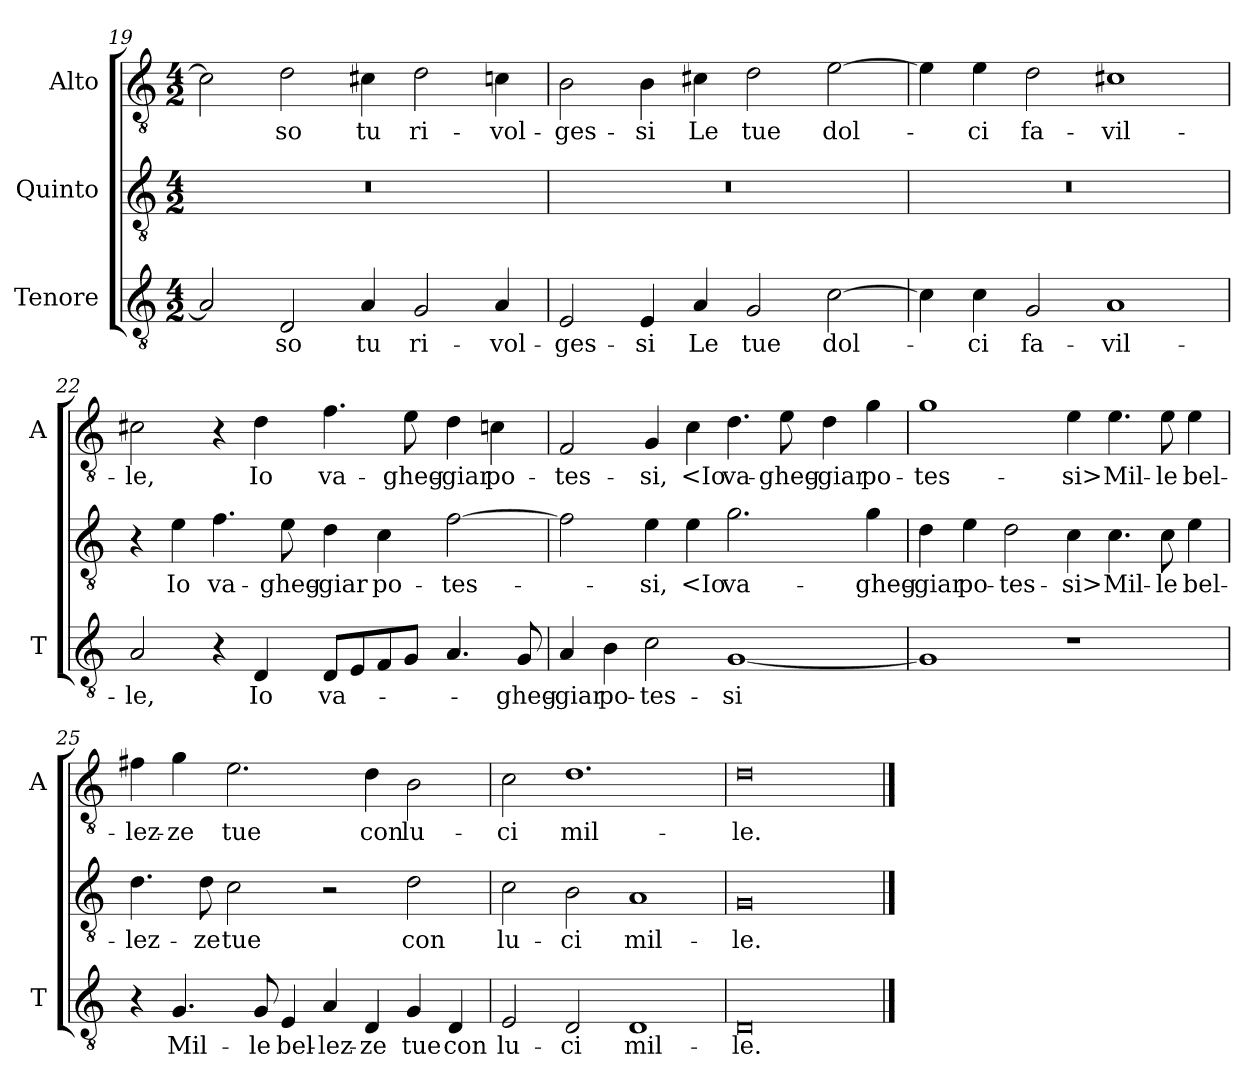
**kern	**text	**kern	**text	**kern	**text
*part3	*part3	*part2	*part2	*part1	*part1
*staff3	*staff3	*staff2	*staff2	*staff1	*staff1
*I"Tenore	*	*I"Quinto	*	*I"Alto	*
*I'T	*	*	*	*I'A	*
*clefGv2	*	*clefGv2	*	*clefGv2	*
*k[]	*	*k[]	*	*k[]	*
*a:	*	*a:	*	*a:	*
*M4/2	*	*M4/2	*	*M4/2	*
=19	=19	=19	=19	=19	=19
2A]	.	0r	.	2c#]	.
2D	-so	.	.	2d	-so
4A	tu	.	.	4c#X	tu
2G	ri-	.	.	2d	ri-
4A	-vol-	.	.	4cn	-vol-
=20	=20	=20	=20	=20	=20
2E	-ges-	0r	.	2B	-ges-
4E	-si	.	.	4B	-si
4A	Le	.	.	4c#X	Le
2G	tue	.	.	2d	tue
[2c	dol-	.	.	[2e	dol-
=21	=21	=21	=21	=21	=21
4c]	.	0r	.	4e]	.
4c	-ci	.	.	4e	-ci
2G	fa-	.	.	2d	fa-
1A	-vil-	.	.	1c#X	-vil-
=22	=22	=22	=22	=22	=22
2A	-le,	4r	.	2c#X	-le,
.	.	4e	Io	.	.
4r	.	4.f	va-	4r	.
4D	Io	.	.	4d	Io
.	.	8e	-gheg-	.	.
8DL	va-	4d	-giar	4.f	va-
8E	.	.	.	.	.
8F	.	4c	po-	.	.
8GJ	.	.	.	8e	-gheg-
4.A	.	[2f	-tes-	4d	-giar
.	.	.	.	4cn	po-
8G	-gheg-	.	.	.	.
=23	=23	=23	=23	=23	=23
4A	-giar	2f]	.	2F	-tes-
4B	po-	.	.	.	.
2c	-tes-	4e	-si,	4G	-si,
.	.	4e	<Io	4c	<Io
[1G	-si	2.g	va-	4.d	va-
.	.	.	.	8e	-gheg-
.	.	.	.	4d	-giar
.	.	4g	-gheg-	4g	po-
=24	=24	=24	=24	=24	=24
1G]	.	4d	-giar	1g	-tes-
.	.	4e	po-	.	.
.	.	2d	-tes-	.	.
1r	.	4c	-si>	4e	-si>
.	.	4.c	Mil-	4.e	Mil-
.	.	8c	-le	8e	-le
.	.	4e	bel-	4e	bel-
=25	=25	=25	=25	=25	=25
4r	.	4.d	-lez-	4f#X	-lez-
4.G	Mil-	.	.	4g	-ze
.	.	8d	-ze	.	.
.	.	2c	tue	2.e	tue
8G	-le	.	.	.	.
4E	bel-	.	.	.	.
4A	-lez-	2r	.	.	.
4D	-ze	.	.	4d	con
4G	tue	2d	con	2B	lu-
4D	con	.	.	.	.
=26	=26	=26	=26	=26	=26
2E	lu-	2c	lu-	2c	-ci
2D	-ci	2B	-ci	1.d	mil-
1D	mil-	1A	mil-	.	.
=27	=27	=27	=27	=27	=27
0D	-le.	0G	-le.	0d	-le.
==	==	==	==	==	==
*-	*-	*-	*-	*-	*-
